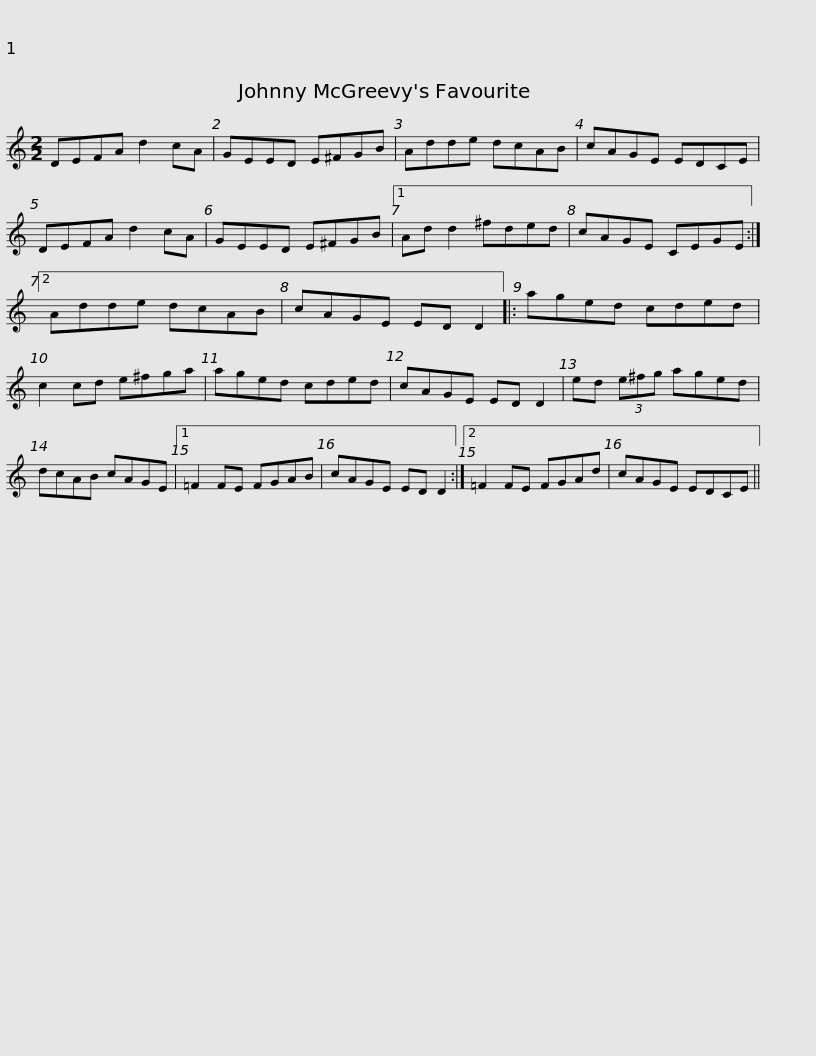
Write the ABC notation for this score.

X:1
L:1/8
M:2/2
I:linebreak $
K:C
V:1 treble
V:1
 DEFA d2 cA | GEED E^FGB | Adde dcAB | cAGE EDCE | DEFA d2 cA |$ %5
 GEED E^FGB |1 Ad d2 ^fded | cAGE CEGE :|2 Adde dcAB | cAGE ED D2 |:$ %10
 aged cded | c2 cd e^fga | aged cded | cAGE ED D2 | ed (3e^fg aged |$ %15
 dcAB cAGE |1 =F2 FE FGAB | cAGE ED D2 :|2 =F2 FE FGAd | cAGE EDCE || %20
